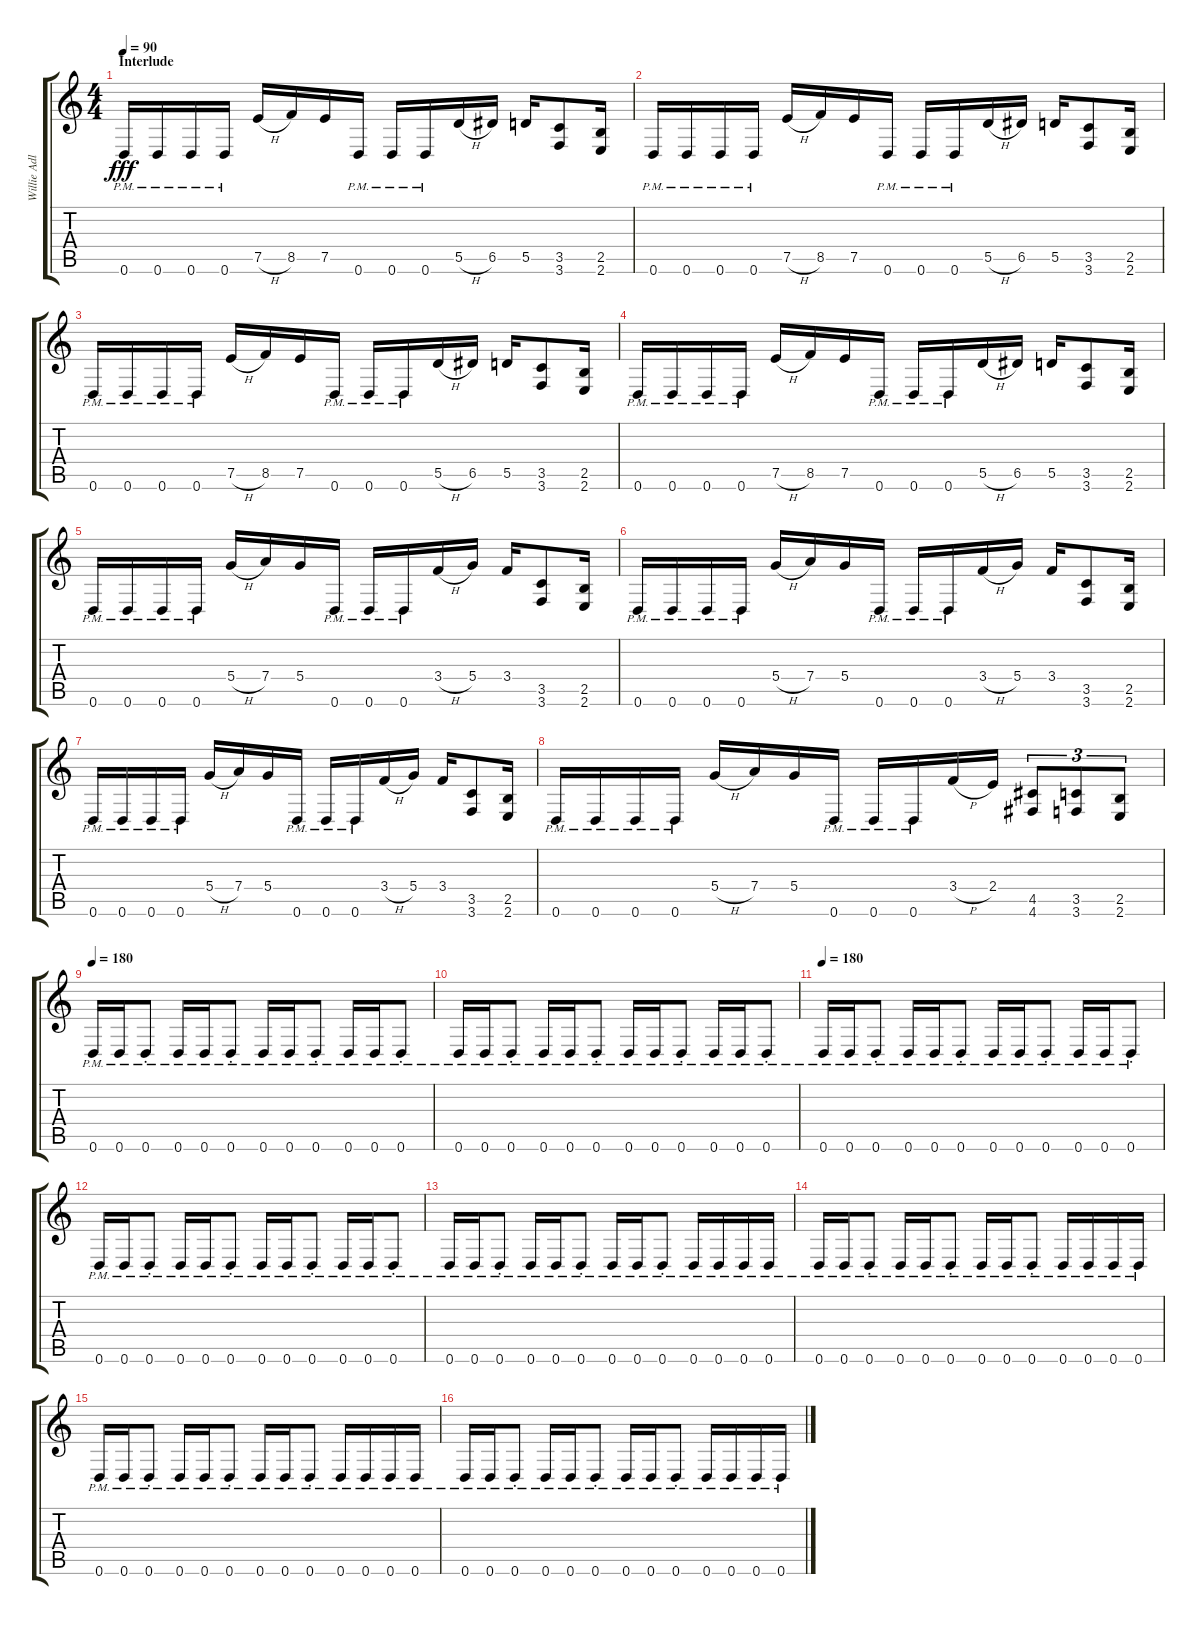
\track ("Willie Adler" "Willie Adl") {instrument distortionguitar}
\staff {score tabs}
\tuning (E4 B3 G3 D3 A2 D2) {hide}
\ts (4 4)
\section ("" "Interlude")
\tempo 90
\clef g2
\ks c
0.6{pm}.16{dy fff} 0.6{pm}.16 0.6{pm}.16 0.6{pm}.16 7.5{h}.16 8.5.16 7.5.16 0.6{pm}.16 0.6{pm}.16 0.6{pm}.16 5.5{h}.16 6.5.16 5.5.16 (3.5 3.6).8 (2.5 2.6).16 |
0.6{pm}.16 0.6{pm}.16 0.6{pm}.16 0.6{pm}.16 7.5{h}.16 8.5.16 7.5.16 0.6{pm}.16 0.6{pm}.16 0.6{pm}.16 5.5{h}.16 6.5.16 5.5.16 (3.5 3.6).8 (2.5 2.6).16 |
0.6{pm}.16 0.6{pm}.16 0.6{pm}.16 0.6{pm}.16 7.5{h}.16 8.5.16 7.5.16 0.6{pm}.16 0.6{pm}.16 0.6{pm}.16 5.5{h}.16 6.5.16 5.5.16 (3.5 3.6).8 (2.5 2.6).16 |
0.6{pm}.16 0.6{pm}.16 0.6{pm}.16 0.6{pm}.16 7.5{h}.16 8.5.16 7.5.16 0.6{pm}.16 0.6{pm}.16 0.6{pm}.16 5.5{h}.16 6.5.16 5.5.16 (3.5 3.6).8 (2.5 2.6).16 |
0.6{pm}.16 0.6{pm}.16 0.6{pm}.16 0.6{pm}.16 5.4{h}.16 7.4.16 5.4.16 0.6{pm}.16 0.6{pm}.16 0.6{pm}.16 3.4{h}.16 5.4.16 3.4.16 (3.5 3.6).8 (2.5 2.6).16 |
0.6{pm}.16 0.6{pm}.16 0.6{pm}.16 0.6{pm}.16 5.4{h}.16 7.4.16 5.4.16 0.6{pm}.16 0.6{pm}.16 0.6{pm}.16 3.4{h}.16 5.4.16 3.4.16 (3.5 3.6).8 (2.5 2.6).16 |
0.6{pm}.16 0.6{pm}.16 0.6{pm}.16 0.6{pm}.16 5.4{h}.16 7.4.16 5.4.16 0.6{pm}.16 0.6{pm}.16 0.6{pm}.16 3.4{h}.16 5.4.16 3.4.16 (3.5 3.6).8 (2.5 2.6).16 |
0.6{pm}.16 0.6{pm}.16 0.6{pm}.16 0.6{pm}.16 5.4{h}.16 7.4.16 5.4.16 0.6{pm}.16 0.6{pm}.16 0.6{pm}.16 3.4{h}.16 2.4.16 (4.5 4.6).8{tu (3 2)} (3.5 3.6).8{tu (3 2)} (2.5 2.6).8{tu (3 2)} |
\tempo 180
0.6{pm}.16 0.6{pm}.16 0.6{pm st}.8 0.6{pm}.16 0.6{pm}.16 0.6{pm st}.8 0.6{pm}.16 0.6{pm}.16 0.6{pm st}.8 0.6{pm}.16 0.6{pm}.16 0.6{pm st}.8 |
0.6{pm}.16 0.6{pm}.16 0.6{pm st}.8 0.6{pm}.16 0.6{pm}.16 0.6{pm st}.8 0.6{pm}.16 0.6{pm}.16 0.6{pm st}.8 0.6{pm}.16 0.6{pm}.16 0.6{pm st}.8 |
\tempo 180
0.6{pm}.16 0.6{pm}.16 0.6{pm st}.8 0.6{pm}.16 0.6{pm}.16 0.6{pm st}.8 0.6{pm}.16 0.6{pm}.16 0.6{pm st}.8 0.6{pm}.16 0.6{pm}.16 0.6{pm st}.8 |
0.6{pm}.16 0.6{pm}.16 0.6{pm st}.8 0.6{pm}.16 0.6{pm}.16 0.6{pm st}.8 0.6{pm}.16 0.6{pm}.16 0.6{pm st}.8 0.6{pm}.16 0.6{pm}.16 0.6{pm st}.8 |
0.6{pm}.16 0.6{pm}.16 0.6{pm st}.8 0.6{pm}.16 0.6{pm}.16 0.6{pm st}.8 0.6{pm}.16 0.6{pm}.16 0.6{pm st}.8 0.6{pm}.16 0.6{pm}.16 0.6{pm}.16 0.6{pm}.16 |
0.6{pm}.16 0.6{pm}.16 0.6{pm st}.8 0.6{pm}.16 0.6{pm}.16 0.6{pm st}.8 0.6{pm}.16 0.6{pm}.16 0.6{pm st}.8 0.6{pm}.16 0.6{pm}.16 0.6{pm}.16 0.6{pm}.16 |
0.6{pm}.16 0.6{pm}.16 0.6{pm st}.8 0.6{pm}.16 0.6{pm}.16 0.6{pm st}.8 0.6{pm}.16 0.6{pm}.16 0.6{pm st}.8 0.6{pm}.16 0.6{pm}.16 0.6{pm}.16 0.6{pm}.16 |
0.6{pm}.16 0.6{pm}.16 0.6{pm st}.8 0.6{pm}.16 0.6{pm}.16 0.6{pm st}.8 0.6{pm}.16 0.6{pm}.16 0.6{pm st}.8 0.6{pm}.16 0.6{pm}.16 0.6{pm}.16 0.6{pm}.16
